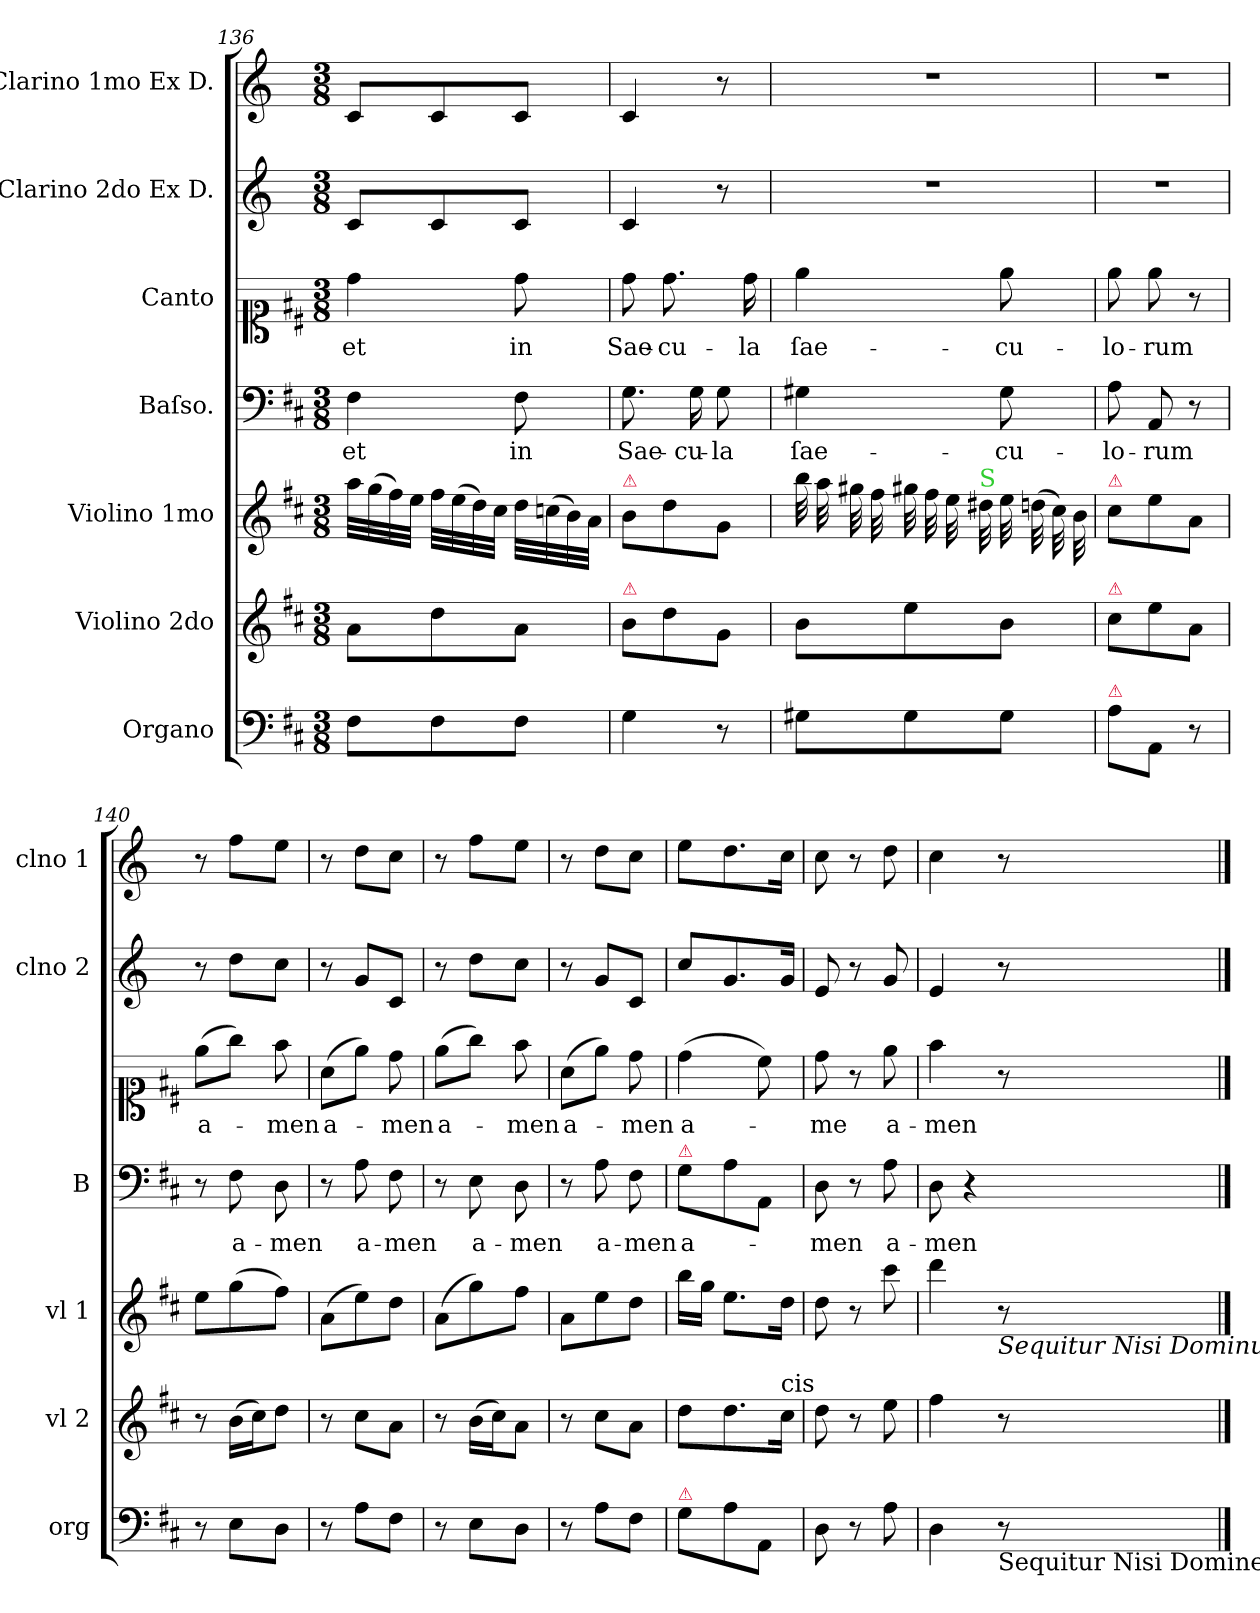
**kern	**kern	**kern	**kern	**text	**kern	**text	**kern	**kern
*part7	*part6	*part5	*part4	*part4	*part3	*part3	*part2	*part1
*staff7	*staff6	*staff5	*staff4	*staff4	*staff3	*staff3	*staff2	*staff1
*I"Organo	*I"Violino 2do	*I"Violino 1mo	*I"Baſso.	*	*I"Canto	*	*I"Clarino 2do Ex D.	*I"Clarino 1mo Ex D.
*I'org	*I'vl 2	*I'vl 1	*I'B	*	*	*	*I'clno 2	*I'clno 1
*clefF4	*clefG2	*clefG2	*clefF4	*	*clefC1	*	*clefG2	*clefG2
*	*	*	*	*	*	*	*ITrd-1c-2	*ITrd-1c-2
*k[f#c#]	*k[f#c#]	*k[f#c#]	*k[f#c#]	*	*k[f#c#]	*	*k[f#c#]	*k[f#c#]
*D:	*D:	*D:	*D:	*	*D:	*	*D:	*D:
*M3/8	*M3/8	*M3/8	*M3/8	*	*M3/8	*	*M3/8	*M3/8
=136	=136	=136	=136	=136	=136	=136	=136	=136
8F#\L	8a\L	32aa\LLL	4F#\	et	4dd\	et	8d/L	8d/L
.	.	(32gg\	.	.	.	.	.	.
.	.	32ff#\)	.	.	.	.	.	.
.	.	32ee\JJJ	.	.	.	.	.	.
8F#\	8dd\	32ff#\LLL	.	.	.	.	8d/	8d/
.	.	(32ee\	.	.	.	.	.	.
.	.	32dd\)	.	.	.	.	.	.
.	.	32cc#\JJJ	.	.	.	.	.	.
8F#\J	8a\J	32dd\LLL	8F#\	in	8dd\	in	8d/J	8d/J
.	.	(32ccn\	.	.	.	.	.	.
.	.	32b\)	.	.	.	.	.	.
.	.	32a\JJJ	.	.	.	.	.	.
=137	=137	=137	=137	=137	=137	=137	=137	=137
!	!	!LO:TX:a:color=crimson:t=⚠	!	!	!	!	!	!
!	!LO:TX:a:color=crimson:t=⚠	!	!	!	!	!	!	!
4G\	8b\L	8b\L	8.G\	Sae-	8dd\	Sae-	4d/	4d/
.	8dd\	8dd\	.	.	8.dd\	-cu-	.	.
.	.	.	16G\	-cu-	.	.	.	.
8r	8g/J	8g/J	8G\	-la	.	.	8r	8r
.	.	.	.	.	16dd\	-la	.	.
=138	=138	=138	=138	=138	=138	=138	=138	=138
8G#X\L	8b\L	32bb\	4G#X\	ſae-	4ee\	ſae-	4.r	4.r
.	.	32aa\	.	.	.	.	.	.
.	.	32gg#X\	.	.	.	.	.	.
.	.	32ff#\	.	.	.	.	.	.
8G#\	8ee\	32gg#X\	.	.	.	.	.	.
.	.	32ff#\	.	.	.	.	.	.
.	.	32ee\	.	.	.	.	.	.
!	!	!LO:TX:a:color=limegreen:t=S	!	!	!	!	!	!
.	.	32dd#X	.	.	.	.	.	.
8G#\J	8b\J	32ee\	8G#\	-cu-	8ee\	-cu-	.	.
.	.	(32ddn\	.	.	.	.	.	.
.	.	32cc#\)	.	.	.	.	.	.
.	.	32b\	.	.	.	.	.	.
=139	=139	=139	=139	=139	=139	=139	=139	=139
!	!	!LO:TX:a:color=crimson:t=⚠	!	!	!	!	!	!
!	!LO:TX:a:color=crimson:t=⚠	!	!	!	!	!	!	!
!LO:TX:a:color=crimson:t=⚠	!	!	!	!	!	!	!	!
8A\L	8cc#\L	8cc#\L	8A\	-lo-	8ee\	-lo-	4.r	4.r
8AA\J	8ee\	8ee\	8AA/	-rum	8ee\	-rum	.	.
8r	8a/J	8a/J	8r	.	8r	.	.	.
=140	=140	=140	=140	=140	=140	=140	=140	=140
8r	8r	8ee\L	8r	.	(8ee\L	a-	8r	8r
8E\L	(16b\LL	(8gg\	8F#\	a-	8gg\J)	.	8ee\L	8gg\L
.	16cc#\J)	.	.	.	.	.	.	.
8D\J	8dd\J	8ff#\J)	8D\	-men	8ff#\	-men	8dd\J	8ff#\J
=141	=141	=141	=141	=141	=141	=141	=141	=141
8r	8r	(8a\L	8r	.	(8a\L	a-	8r	8r
!	!	!	!	!LO:LY:i	!	!	!	!
8A\L	8cc#\L	8ee\)	8A\	a-	8ee\J)	.	8a/L	8ee\L
!	!	!	!	!LO:LY:i	!	!	!	!
8F#\J	8a\J	8dd\J	8F#\	-men	8dd\	-men	8d/J	8dd\J
=142	=142	=142	=142	=142	=142	=142	=142	=142
8r	8r	(8a\L	8r	.	(8ee\L	a-	8r	8r
!	!	!	!	!LO:LY:i	!	!	!	!
8E\L	(16b\LL	8gg\)	8E\	a-	8gg\J)	.	8ee\L	8gg\L
.	16cc#\J)	.	.	.	.	.	.	.
!	!	!	!	!LO:LY:i	!	!	!	!
8D\J	8a\J	8ff#\J	8D\	-men	8ff#\	-men	8dd\J	8ff#\J
=143	=143	=143	=143	=143	=143	=143	=143	=143
8r	8r	8a\L	8r	.	(8a\L	a-	8r	8r
!	!	!	!	!LO:LY:i	!	!	!	!
8A\L	8cc#\L	8ee\	8A\	a-	8ee\J)	.	8a/L	8ee\L
!	!	!	!	!LO:LY:i	!	!	!	!
8F#\J	8a\J	8dd\J	8F#\	-men	8dd\	-men	8d/J	8dd\J
=144	=144	=144	=144	=144	=144	=144	=144	=144
!	!	!	!LO:TX:a:color=crimson:t=⚠	!	!	!	!	!
!LO:TX:a:color=crimson:t=⚠	!	!	!	!	!	!	!	!
8G\L	8dd\L	16bb\LL	8G\L	a-	(4dd\	a-	8dd/L	8ff#\L
.	.	16gg\JJ	.	.	.	.	.	.
8A\	8.dd\	8.ee\L	8A\	.	.	.	8.a/	8.ee\
8AA\J	.	.	8AA/J	.	8cc#\)	.	.	.
!	!LO:TX:a:t=cis	!	!	!	!	!	!	!
.	16cc#\Jk	16dd\Jk	.	.	.	.	16a/Jk	16dd\Jk
=145	=145	=145	=145	=145	=145	=145	=145	=145
8D\	8dd\	8dd\	8D\	-men	8dd\	-me	8f#/	8dd\
8r	8r	8r	8r	.	8r	.	8r	8r
8A\	8ee\	8ccc#\	8A\	a-	8ee\	a-	8a/	8ee\
=146	=146	=146	=146	=146	=146	=146	=146	=146
4D\	4ff#\	4ddd\	8D\	-men	4ff#\	-men	4f#/	4dd\
.	.	.	4r	.	.	.	.	.
!	!	!LO:TX:b:i:t=Sequitur Nisi Dominus	!	!	!	!	!	!
!LO:TX:b:t=Sequitur Nisi Domine	!	!	!	!	!	!	!	!
8r	8r	8r	.	.	8r	.	8r	8r
==	==	==	==	==	==	==	==	==
*-	*-	*-	*-	*-	*-	*-	*-	*-
